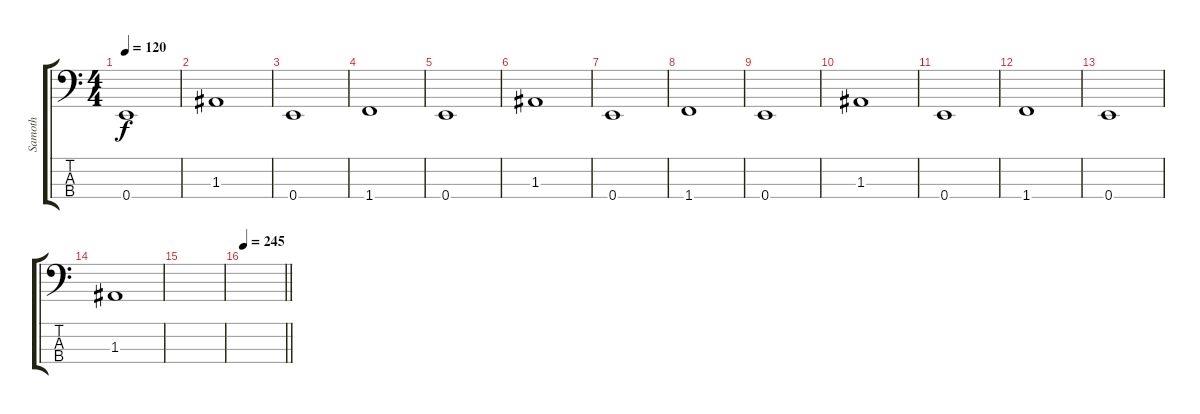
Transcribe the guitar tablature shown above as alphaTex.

\track ("Samoth" "Samoth") {instrument electricbasspick}
\staff {score tabs}
\tuning (G2 D2 A1 E1) {hide}
\ts (4 4)
\tempo 120
\clef f4
\ks c
0.4.1{dy f} |
1.3.1 |
0.4.1 |
1.4.1 |
0.4.1 |
1.3.1 |
0.4.1 |
1.4.1 |
0.4.1 |
1.3.1 |
0.4.1 |
1.4.1 |
0.4.1 |
1.3.1 |
|
\tempo 245
\barLineRight lightlight
